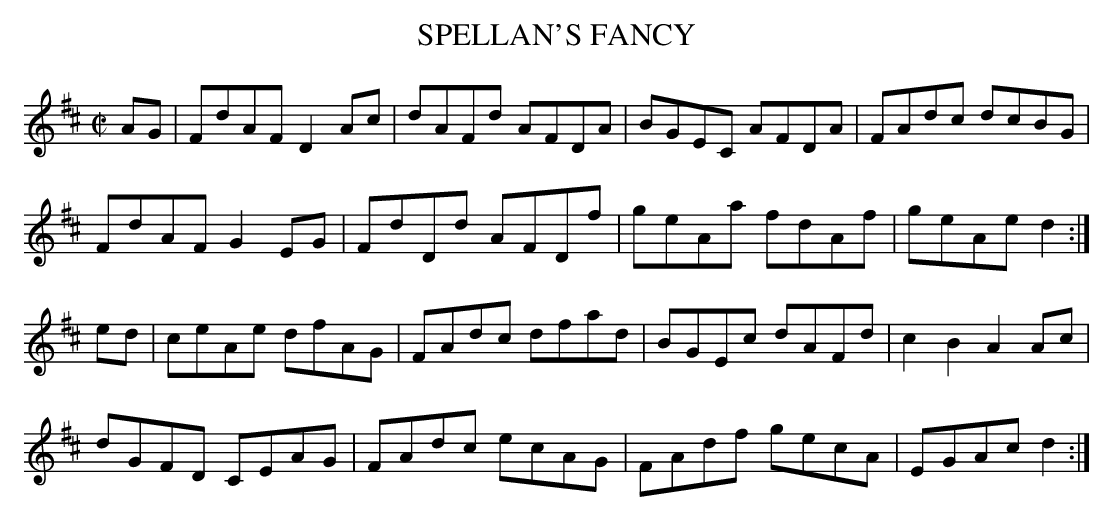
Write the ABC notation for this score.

X:1
T:SPELLAN'S FANCY
M:C|
L:1/8
K:D % source key = A
AG|FdAF D2Ac|dAFd AFDA|BGEC AFDA|FAdc dcBG|
FdAF G2EG|FdDd AFDf|geAa fdAf|geAe d2:|
ed|ceAe dfAG|FAdc dfad|BGEc dAFd|c2B2 A2Ac|
dGFD CEAG|FAdc ecAG|FAdf gecA|EGAc d2:|
